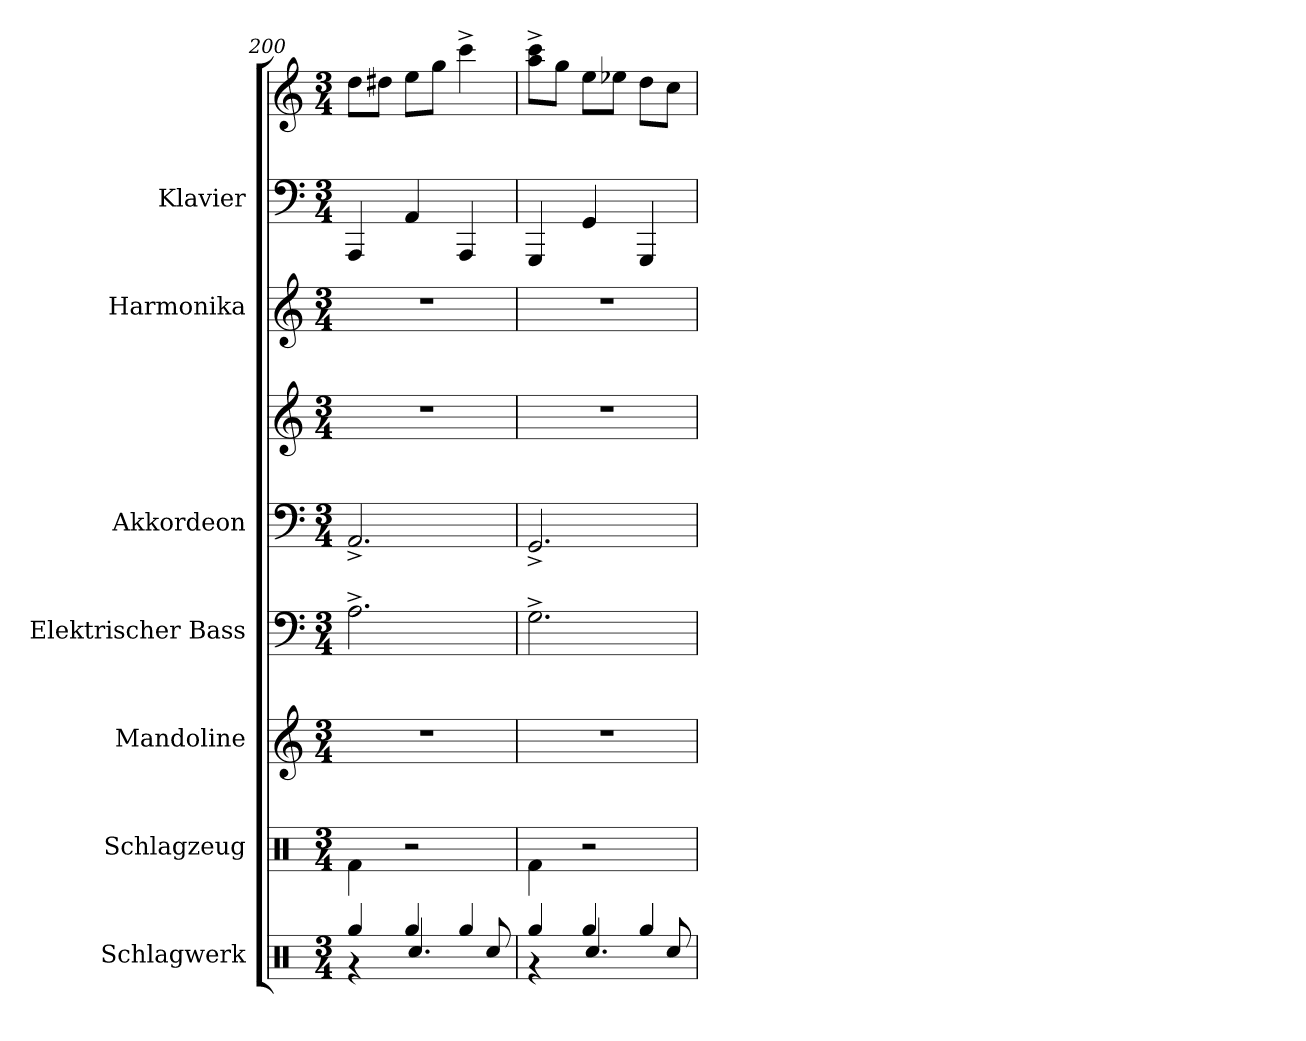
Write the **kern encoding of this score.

**kern	**kern	**kern	**kern	**kern	**kern	**kern	**kern	**kern
*part7	*part6	*part5	*part4	*part3	*part3	*part2	*part1	*part1
*staff9	*staff8	*staff7	*staff6	*staff5	*staff4	*staff3	*staff2	*staff1
*I"Schlagwerk	*I"Schlagzeug	*I"Mandoline	*I"Elektrischer Bass	*I"Akkordeon	*	*I"Harmonika	*I"Klavier	*
*I'Schlw.	*I'Schlgz.	*I'Mand.	*I'E-B.	*I'Akk.	*	*	*I'Klav.	*
*clefX	*clefX	*clefG2	*clefF4	*clefF4	*clefG2	*clefG2	*clefF4	*clefG2
*	*	*	*ITrd7c12	*	*	*	*	*
*k[]	*k[]	*k[]	*k[]	*k[]	*k[]	*k[]	*k[]	*k[]
*M3/4	*M3/4	*M3/4	*M3/4	*M3/4	*M3/4	*M3/4	*M3/4	*M3/4
=200	=200	=200	=200	=200	=200	=200	=200	=200
*^	*	*	*	*	*	*	*	*
4Rgg/	4r	4Rf\	2.r	2.AA^\	2.AA^/	2.r	2.r	4AAA/	8dd\L
.	.	.	.	.	.	.	.	.	8dd#X\J
4Rgg/	4.Rcc/	2r	.	.	.	.	.	4AA/	8ee\L
.	.	.	.	.	.	.	.	.	8gg\J
4Rgg/	.	.	.	.	.	.	.	4AAA/	4ccc^\
.	8Rcc/	.	.	.	.	.	.	.	.
=201	=201	=201	=201	=201	=201	=201	=201	=201	=201
4Rgg/	4r	4Rf\	2.r	2.GG^\	2.GG^/	2.r	2.r	4GGG/	8aa\^ 8ccc\^L
.	.	.	.	.	.	.	.	.	8gg\J
4Rgg/	4.Rcc/	2r	.	.	.	.	.	4GG/	8ee\L
.	.	.	.	.	.	.	.	.	8ee-X\J
4Rgg/	.	.	.	.	.	.	.	4GGG/	8dd\L
.	8Rcc/	.	.	.	.	.	.	.	8cc\J
*v	*v	*	*	*	*	*	*	*	*
=	=	=	=	=	=	=	=	=
*-	*-	*-	*-	*-	*-	*-	*-	*-
